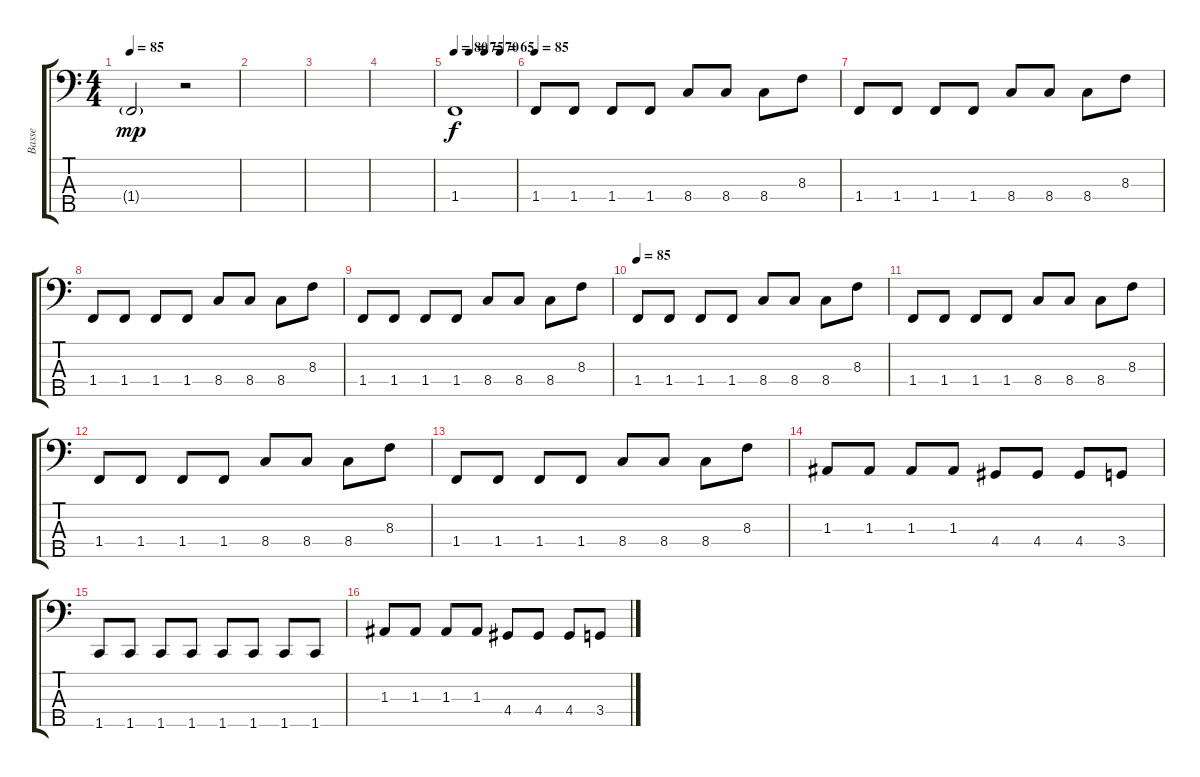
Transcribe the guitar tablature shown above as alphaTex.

\track ("Basse" "Basse") {instrument electricbassfinger}
\staff {score tabs}
\tuning (G2 D2 A1 E1 B0) {hide}
\ts (4 4)
\tempo 85
\clef f4
\ks c
1.4{g}.2{dy mp} r.2 |
|
|
|
\tempo 80
\tempo (75 0.25)
\tempo (70 0.5)
\tempo (65 0.75)
1.4.1{dy f} |
\tempo 85
1.4.8 1.4.8 1.4.8 1.4.8 8.4.8 8.4.8 8.4.8 8.3.8 |
1.4.8 1.4.8 1.4.8 1.4.8 8.4.8 8.4.8 8.4.8 8.3.8 |
1.4.8 1.4.8 1.4.8 1.4.8 8.4.8 8.4.8 8.4.8 8.3.8 |
1.4.8 1.4.8 1.4.8 1.4.8 8.4.8 8.4.8 8.4.8 8.3.8 |
\tempo 85
1.4.8 1.4.8 1.4.8 1.4.8 8.4.8 8.4.8 8.4.8 8.3.8 |
1.4.8 1.4.8 1.4.8 1.4.8 8.4.8 8.4.8 8.4.8 8.3.8 |
1.4.8 1.4.8 1.4.8 1.4.8 8.4.8 8.4.8 8.4.8 8.3.8 |
1.4.8 1.4.8 1.4.8 1.4.8 8.4.8 8.4.8 8.4.8 8.3.8 |
1.3.8 1.3.8 1.3.8 1.3.8 4.4.8 4.4.8 4.4.8 3.4.8 |
1.5.8 1.5.8 1.5.8 1.5.8 1.5.8 1.5.8 1.5.8 1.5.8 |
1.3.8 1.3.8 1.3.8 1.3.8 4.4.8 4.4.8 4.4.8 3.4.8
